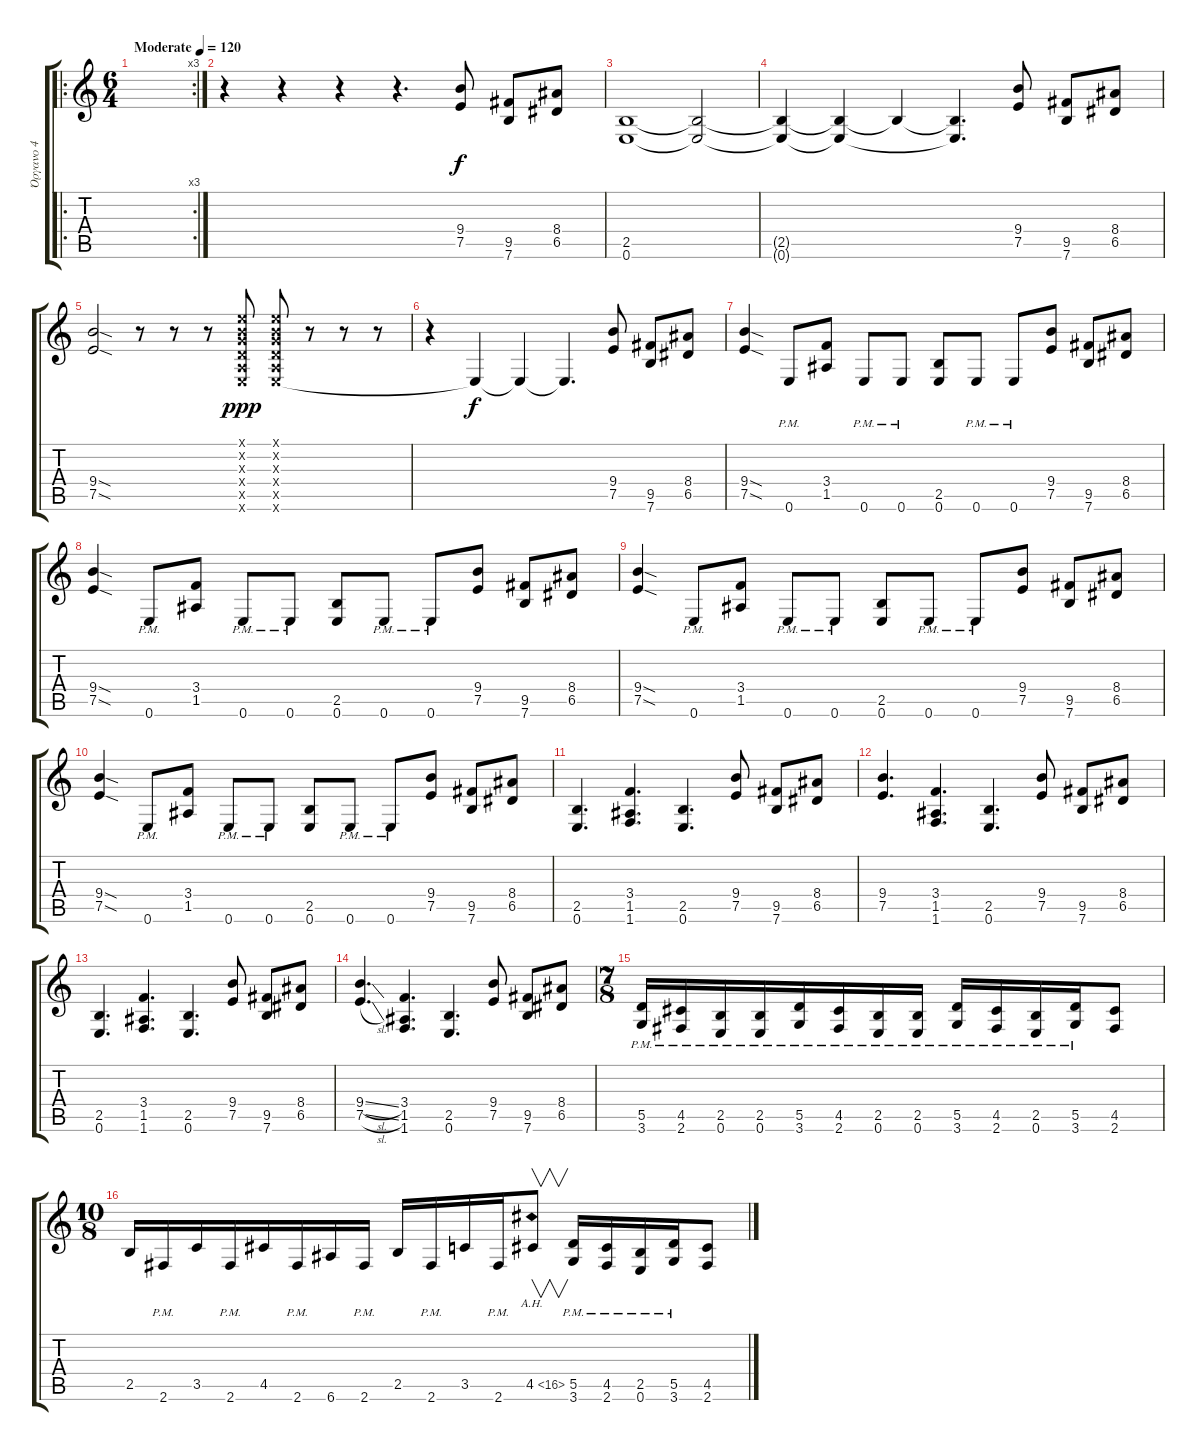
\track ("Όργανο 4" "Όργανο 4") {instrument distortionguitar}
\staff {score tabs}
\tuning (E4 B3 G3 D3 A2 E2) {hide}
\ro
\rc 3
\ts (6 4)
\tempo (120 "Moderate")
\clef g2
\ks c
|
r.4{volume 16} r.4 r.4 r.4{d} (9.4 7.5).8 (9.5 7.6).8 (8.4 6.5).8 |
(2.5 0.6).1 (2.5{t} 0.6{t}).2 |
(2.5{t} 0.6{t}).4 (2.5{t} 0.6{t}).4 2.5{t}.4 (2.5{t} 0.6{t}).4{d} (9.4 7.5).8 (9.5 7.6).8 (8.4 6.5).8 |
(9.4{sod} 7.5{sod}).2 r.8 r.8 r.8 (0.1{x} 0.2{x} 0.3{x} 0.4{x} 0.5{x} 0.6{x}).8{dy ppp} (0.1{x} 0.2{x} 0.3{x} 0.4{x} 0.5{x} 0.6{x}).8 r.8 r.8 r.8 |
r.4 0.6{t}.4{dy f} 0.6{t}.4 0.6{t}.4{d} (9.4 7.5).8 (9.5 7.6).8 (8.4 6.5).8 |
(9.4{sod} 7.5{sod}).4 0.6{pm}.8 (3.4 1.5).8 0.6{pm}.8 0.6{pm}.8 (2.5 0.6).8 0.6{pm}.8 0.6{pm}.8 (9.4 7.5).8 (9.5 7.6).8 (8.4 6.5).8 |
(9.4{sod} 7.5{sod}).4 0.6{pm}.8 (3.4 1.5).8 0.6{pm}.8 0.6{pm}.8 (2.5 0.6).8 0.6{pm}.8 0.6{pm}.8 (9.4 7.5).8 (9.5 7.6).8 (8.4 6.5).8 |
(9.4{sod} 7.5{sod}).4 0.6{pm}.8 (3.4 1.5).8 0.6{pm}.8 0.6{pm}.8 (2.5 0.6).8 0.6{pm}.8 0.6{pm}.8 (9.4 7.5).8 (9.5 7.6).8 (8.4 6.5).8 |
(9.4{sod} 7.5{sod}).4 0.6{pm}.8 (3.4 1.5).8 0.6{pm}.8 0.6{pm}.8 (2.5 0.6).8 0.6{pm}.8 0.6{pm}.8 (9.4 7.5).8 (9.5 7.6).8 (8.4 6.5).8 |
(2.5 0.6).4{d} (3.4 1.5 1.6).4{d} (2.5 0.6).4{d} (9.4 7.5).8 (9.5 7.6).8 (8.4 6.5).8 |
(9.4 7.5).4{d} (3.4 1.5 1.6).4{d} (2.5 0.6).4{d} (9.4 7.5).8 (9.5 7.6).8 (8.4 6.5).8 |
(2.5 0.6).4{d} (3.4 1.5 1.6).4{d} (2.5 0.6).4{d} (9.4 7.5).8 (9.5 7.6).8 (8.4 6.5).8 |
(9.4{sl} 7.5{sl}).4{d} (3.4 1.5 1.6).4{d} (2.5 0.6).4{d} (9.4 7.5).8 (9.5 7.6).8 (8.4 6.5).8 |
\ts (7 8)
(5.5{pm} 3.6{pm}).16 (4.5{pm} 2.6{pm}).16 (2.5{pm} 0.6{pm}).16 (2.5{pm} 0.6{pm}).16 (5.5{pm} 3.6{pm}).16 (4.5{pm} 2.6{pm}).16 (2.5{pm} 0.6{pm}).16 (2.5{pm} 0.6{pm}).16 (5.5{pm} 3.6{pm}).16 (4.5{pm} 2.6{pm}).16 (2.5{pm} 0.6{pm}).16 (5.5{pm} 3.6{pm}).16 (4.5 2.6).8 |
\ts (10 8)
2.5.16 2.6{pm}.16 3.5.16 2.6{pm}.16 4.5.16 2.6{pm}.16 6.6.16 2.6{pm}.16 2.5.16 2.6{pm}.16 3.5.16 2.6{pm}.16 4.5{ah 12}.8{v} (5.5{pm} 3.6{pm}).16 (4.5{pm} 2.6{pm}).16 (2.5{pm} 0.6{pm}).16 (5.5{pm} 3.6{pm}).16 (4.5 2.6).8
